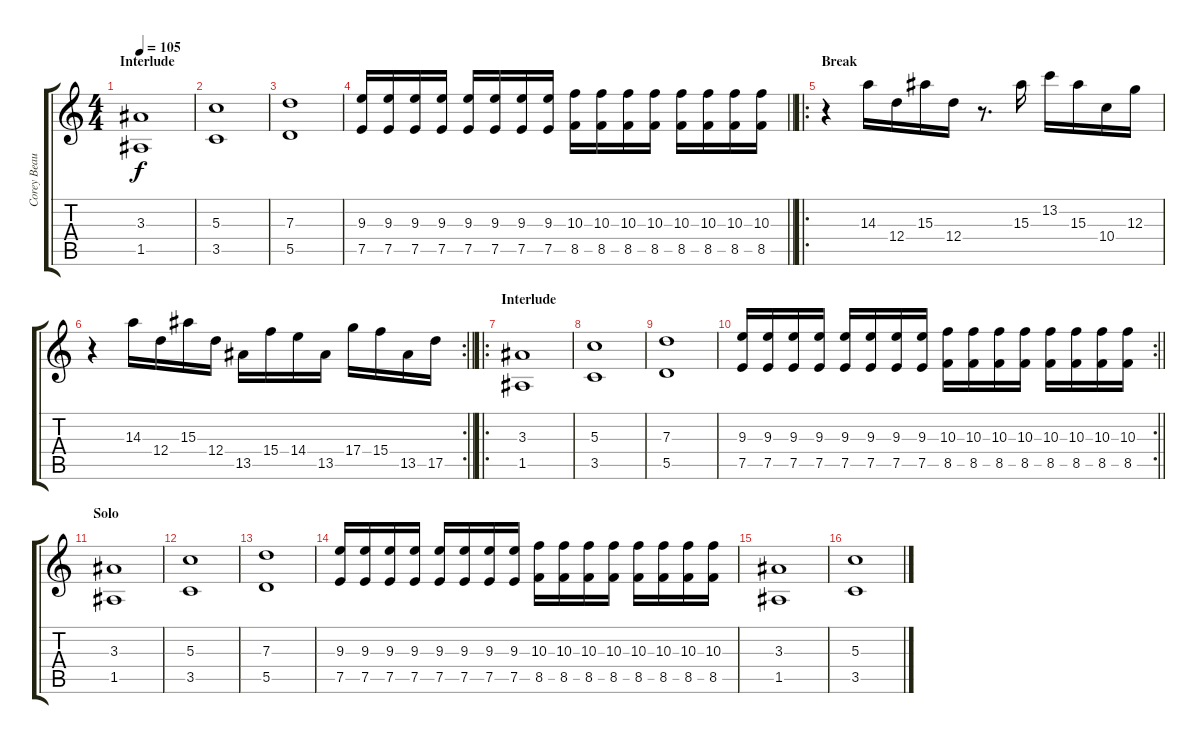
\track ("Corey Beaulieu" "Corey Beau") {instrument distortionguitar}
\staff {score tabs}
\tuning (E4 B3 G3 D3 A2 D2) {hide}
\ts (4 4)
\section ("" "Interlude")
\tempo 105
\clef g2
\ks c
(3.3 1.5).1{dy f} |
(5.3 3.5).1 |
(7.3 5.5).1 |
\barLineRight lightlight
(9.3 7.5).16 (9.3 7.5).16 (9.3 7.5).16 (9.3 7.5).16 (9.3 7.5).16 (9.3 7.5).16 (9.3 7.5).16 (9.3 7.5).16 (10.3 8.5).16 (10.3 8.5).16 (10.3 8.5).16 (10.3 8.5).16 (10.3 8.5).16 (10.3 8.5).16 (10.3 8.5).16 (10.3 8.5).16 |
\ro
\section ("" "Break")
r.4 14.3.16 12.4.16 15.3.16 12.4.16 r.8{d} 15.3.16 13.2.16 15.3.16 10.4.16 12.3.16 |
\rc 2
\barLineRight lightlight
r.4 14.3.16 12.4.16 15.3.16 12.4.16 13.5.16 15.4.16 14.4.16 13.5.16 17.4.16 15.4.16 13.5.16 17.5.16 |
\ro
\section ("" "Interlude")
(3.3 1.5).1 |
(5.3 3.5).1 |
(7.3 5.5).1 |
\rc 2
\barLineRight lightlight
(9.3 7.5).16 (9.3 7.5).16 (9.3 7.5).16 (9.3 7.5).16 (9.3 7.5).16 (9.3 7.5).16 (9.3 7.5).16 (9.3 7.5).16 (10.3 8.5).16 (10.3 8.5).16 (10.3 8.5).16 (10.3 8.5).16 (10.3 8.5).16 (10.3 8.5).16 (10.3 8.5).16 (10.3 8.5).16 |
\section ("" "Solo")
(3.3 1.5).1 |
(5.3 3.5).1 |
(7.3 5.5).1 |
(9.3 7.5).16 (9.3 7.5).16 (9.3 7.5).16 (9.3 7.5).16 (9.3 7.5).16 (9.3 7.5).16 (9.3 7.5).16 (9.3 7.5).16 (10.3 8.5).16 (10.3 8.5).16 (10.3 8.5).16 (10.3 8.5).16 (10.3 8.5).16 (10.3 8.5).16 (10.3 8.5).16 (10.3 8.5).16 |
(3.3 1.5).1 |
(5.3 3.5).1
